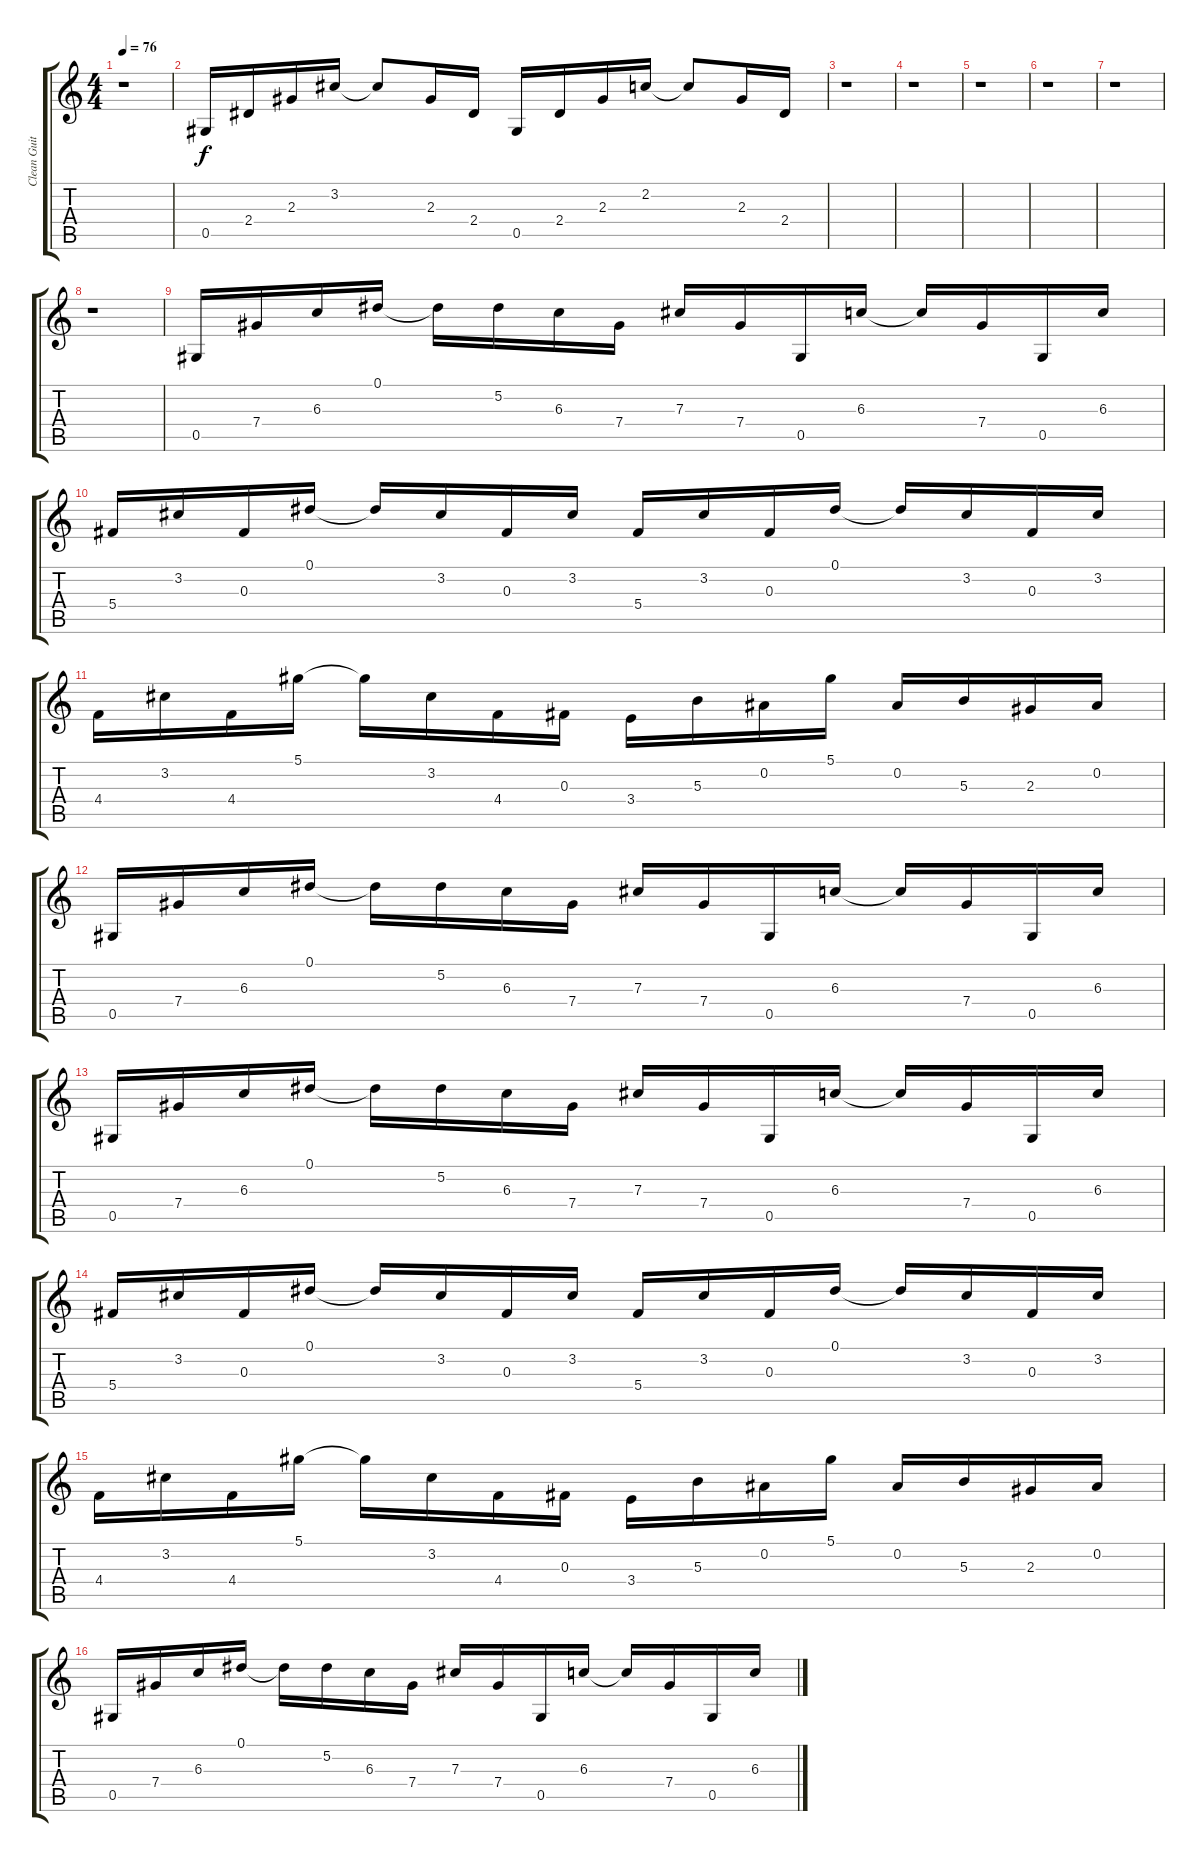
\track ("Clean Guitar" "Clean Guit") {instrument electricguitarclean}
\staff {score tabs}
\tuning (Eb4 Bb3 Gb3 Db3 Ab2 Eb2) {hide}
\ts (4 4)
\tempo 76
\clef g2
\ks c
r.1{dy f} |
0.5.16 2.4.16 2.3.16 3.2.16 3.2{t}.8 2.3.16 2.4.16 0.5.16 2.4.16 2.3.16 2.2.16 2.2{t}.8 2.3.16 2.4.16 |
r.1 |
r.1 |
r.1 |
r.1 |
r.1 |
r.1 |
0.5.16 7.4.16 6.3.16 0.1.16 0.1{t}.16 5.2.16 6.3.16 7.4.16 7.3.16 7.4.16 0.5.16 6.3.16 6.3{t}.16 7.4.16 0.5.16 6.3.16 |
5.4.16 3.2.16 0.3.16 0.1.16 0.1{t}.16 3.2.16 0.3.16 3.2.16 5.4.16 3.2.16 0.3.16 0.1.16 0.1{t}.16 3.2.16 0.3.16 3.2.16 |
4.4.16 3.2.16 4.4.16 5.1.16 5.1{t}.16 3.2.16 4.4.16 0.3.16 3.4.16 5.3.16 0.2.16 5.1.16 0.2.16 5.3.16 2.3.16 0.2.16 |
0.5.16 7.4.16 6.3.16 0.1.16 0.1{t}.16 5.2.16 6.3.16 7.4.16 7.3.16 7.4.16 0.5.16 6.3.16 6.3{t}.16 7.4.16 0.5.16 6.3.16 |
0.5.16 7.4.16 6.3.16 0.1.16 0.1{t}.16 5.2.16 6.3.16 7.4.16 7.3.16 7.4.16 0.5.16 6.3.16 6.3{t}.16 7.4.16 0.5.16 6.3.16 |
5.4.16 3.2.16 0.3.16 0.1.16 0.1{t}.16 3.2.16 0.3.16 3.2.16 5.4.16 3.2.16 0.3.16 0.1.16 0.1{t}.16 3.2.16 0.3.16 3.2.16 |
4.4.16 3.2.16 4.4.16 5.1.16 5.1{t}.16 3.2.16 4.4.16 0.3.16 3.4.16 5.3.16 0.2.16 5.1.16 0.2.16 5.3.16 2.3.16 0.2.16 |
0.5.16 7.4.16 6.3.16 0.1.16 0.1{t}.16 5.2.16 6.3.16 7.4.16 7.3.16 7.4.16 0.5.16 6.3.16 6.3{t}.16 7.4.16 0.5.16 6.3.16
